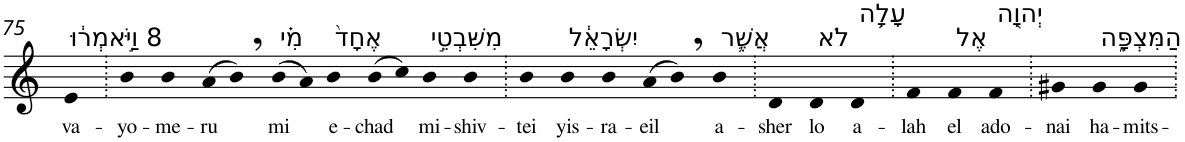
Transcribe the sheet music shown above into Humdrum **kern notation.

**kern	**text
*part1	*part1
*staff1	*staff1
*I"Piano	*
*I'Pno	*
!!LO:PB:g=z
*clefG2	*
*k[]	*
=75	=75
!LO:TX:a:t=8 וַיֹּ֣אמְר֔וּ	!
!	!LO:LY:b
4e	va-
=76.	=76.
!	!LO:LY:b
4b	-yo-
!	!LO:LY:b
4b	-me-
!	!LO:LY:b
(>8a	-ru
8b,)	.
!LO:TX:a:t=מִ֗י	!
!	!LO:LY:b
(>8b	mi
8a)	.
!LO:TX:a:t=אֶחָד֙	!
!	!LO:LY:b
4b	e-
!	!LO:LY:b
(>8b	-chad
8cc)	.
!LO:TX:a:t=מִשִּׁבְטֵ֣י	!
!	!LO:LY:b
4b	mi-
!	!LO:LY:b
4b	-shiv-
=77.	=77.
!	!LO:LY:b
4b	-tei
!LO:TX:a:t=יִשְׂרָאֵ֔ל	!
!	!LO:LY:b
4b	yis-
!	!LO:LY:b
4b	-ra-
!	!LO:LY:b
(>8a	-eil
8b,)	.
!LO:TX:a:t=אֲשֶׁ֛ר	!
!	!LO:LY:b
4b	a-
=78.	=78.
!	!LO:LY:b
4d	-sher
!LO:TX:a:t=לֹא	!
!	!LO:LY:b
4d	lo
!LO:TX:a:t=עָלָ֥ה	!
!	!LO:LY:b
4d	a-
=79.	=79.
!	!LO:LY:b
4f	-lah
!LO:TX:a:t=אֶל	!
!	!LO:LY:b
4f	el
!LO:TX:a:t=יְהוָ֖ה	!
!	!LO:LY:b
4f	ado-
=80.	=80.
!	!LO:LY:b
4g#X	-nai
!LO:TX:a:t=הַמִּצְפָּ֑ה	!
!	!LO:LY:b
4g#	ha-
!	!LO:LY:b
4g#	-mits-
=.	=.
*-	*-
